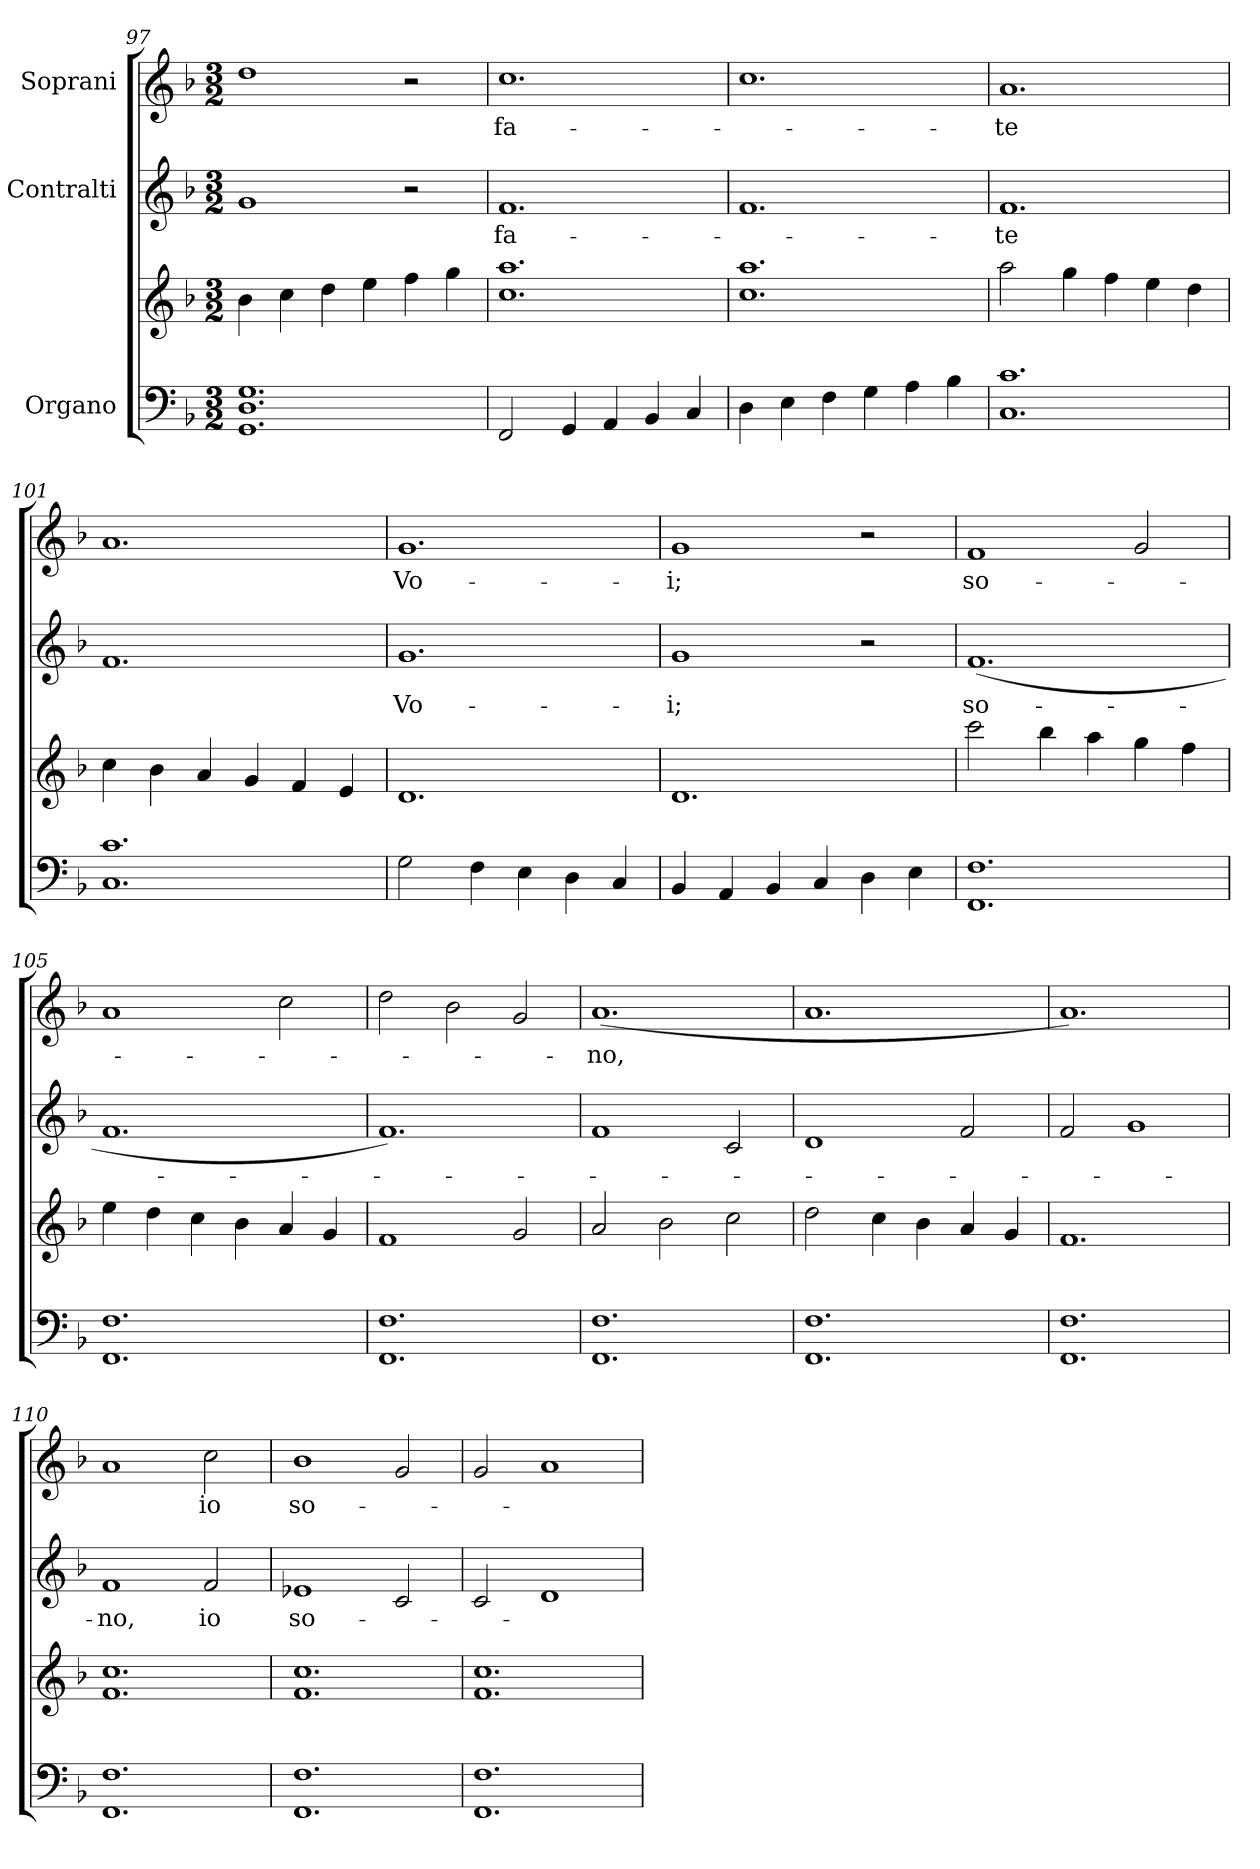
**kern	**kern	**kern	**text	**kern	**text
*part3	*part3	*part2	*part2	*part1	*part1
*staff4	*staff3	*staff2	*staff2	*staff1	*staff1
*I"Organo	*	*I"Contralti	*	*I"Soprani	*
*clefF4	*clefG2	*clefG2	*	*clefG2	*
*k[b-]	*k[b-]	*k[b-]	*	*k[b-]	*
*F:	*F:	*F:	*	*F:	*
*M3/2	*M3/2	*M3/2	*	*M3/2	*
=97	=97	=97	=97	=97	=97
1.GG 1.D 1.G	4b-\	1g	.	1dd	.
.	4cc\	.	.	.	.
.	4dd\	.	.	.	.
.	4ee\	.	.	.	.
.	4ff\	2r	.	2r	.
.	4gg\	.	.	.	.
=98	=98	=98	=98	=98	=98
!	!	!	!LO:LY:b	!	!LO:LY:b
2FF/	1.cc 1.aa	1.f	fa-	1.cc	fa-
4GG/	.	.	.	.	.
4AA/	.	.	.	.	.
4BB-/	.	.	.	.	.
4C/	.	.	.	.	.
=99	=99	=99	=99	=99	=99
4D\	1.cc 1.aa	1.f	.	1.cc	.
4E\	.	.	.	.	.
4F\	.	.	.	.	.
4G\	.	.	.	.	.
4A\	.	.	.	.	.
4B-\	.	.	.	.	.
=100	=100	=100	=100	=100	=100
!	!	!	!LO:LY:b	!	!LO:LY:b
1.C 1.c	2aa\	1.f	-te	1.a	-te
.	4gg\	.	.	.	.
.	4ff\	.	.	.	.
.	4ee\	.	.	.	.
.	4dd\	.	.	.	.
!!LO:PB:g=z
=101	=101	=101	=101	=101	=101
1.C 1.c	4cc\	1.f	.	1.a	.
.	4b-\	.	.	.	.
.	4a/	.	.	.	.
.	4g/	.	.	.	.
.	4f/	.	.	.	.
.	4e/	.	.	.	.
=102	=102	=102	=102	=102	=102
!	!	!	!LO:LY:b	!	!LO:LY:b
2G\	1.d	1.g	Vo-	1.g	Vo-
4F\	.	.	.	.	.
4E\	.	.	.	.	.
4D\	.	.	.	.	.
4C/	.	.	.	.	.
=103	=103	=103	=103	=103	=103
!	!	!	!LO:LY:b	!	!LO:LY:b
4BB-/	1.d	1g	-i;	1g	-i;
4AA/	.	.	.	.	.
4BB-/	.	.	.	.	.
4C/	.	.	.	.	.
4D\	.	2r	.	2r	.
4E\	.	.	.	.	.
=104	=104	=104	=104	=104	=104
!	!	!	!LO:LY:b	!	!LO:LY:b
1.FF 1.F	2ccc\	(<1.f	so-	1f	so-
.	4bb-\	.	.	.	.
.	4aa\	.	.	.	.
.	4gg\	.	.	2g/	.
.	4ff\	.	.	.	.
=105	=105	=105	=105	=105	=105
1.FF 1.F	4ee\	1.f	.	1a	.
.	4dd\	.	.	.	.
.	4cc\	.	.	.	.
.	4b-\	.	.	.	.
.	4a/	.	.	2cc\	.
.	4g/	.	.	.	.
=106	=106	=106	=106	=106	=106
1.FF 1.F	1f	1.f)	.	2dd\	.
.	.	.	.	2b-\	.
.	2g/	.	.	2g/	.
=107	=107	=107	=107	=107	=107
!	!	!	!	!	!LO:LY:b
1.FF 1.F	2a/	1f	.	(<1.a	-no,
.	2b-\	.	.	.	.
.	2cc\	2c/	.	.	.
=108	=108	=108	=108	=108	=108
1.FF 1.F	2dd\	1d	.	1.a	.
.	4cc\	.	.	.	.
.	4b-\	.	.	.	.
.	4a/	2f/	.	.	.
.	4g/	.	.	.	.
=109	=109	=109	=109	=109	=109
1.FF 1.F	1.f	2f/	.	1.a)	.
.	.	1g	.	.	.
!!LO:LB:g=z
=110	=110	=110	=110	=110	=110
!	!	!	!LO:LY:b	!	!
1.FF 1.F	1.f 1.cc	1f	-no,	1a	.
!	!	!	!LO:LY:b	!	!LO:LY:b
.	.	2f/	io	2cc\	io
=111	=111	=111	=111	=111	=111
!	!	!	!LO:LY:b	!	!LO:LY:b
1.FF 1.F	1.f 1.cc	1e-X	so-	1b-	so-
.	.	2c/	.	2g/	.
=112	=112	=112	=112	=112	=112
1.FF 1.F	1.f 1.cc	2c/	.	2g/	.
.	.	1d	.	1a	.
=	=	=	=	=	=
*-	*-	*-	*-	*-	*-
